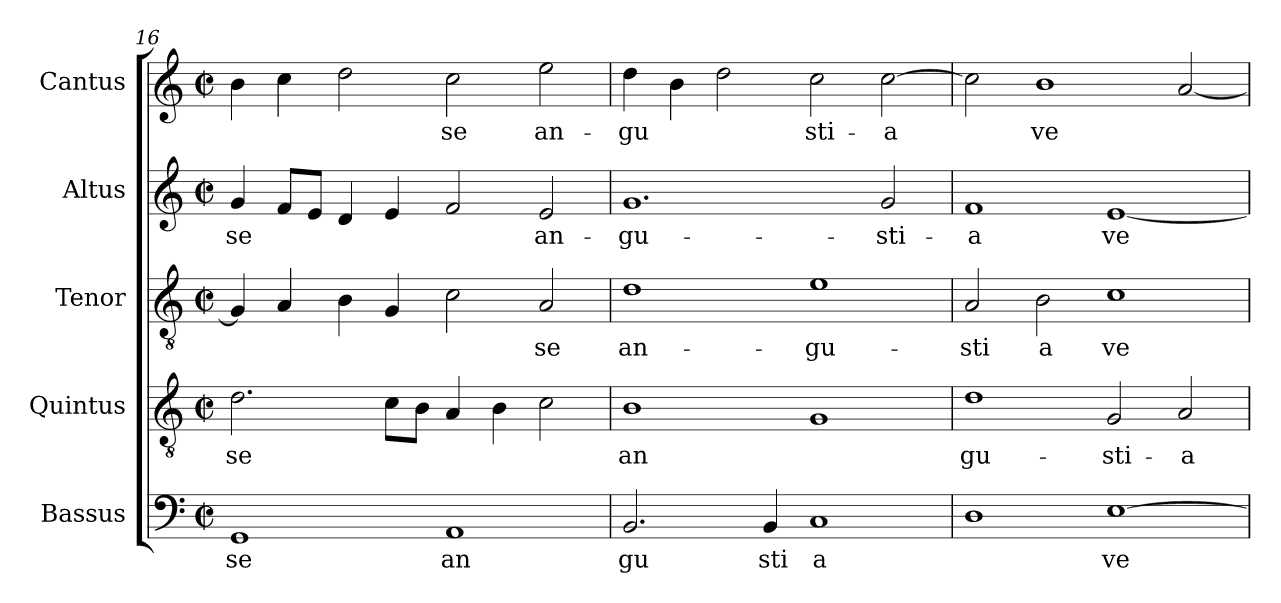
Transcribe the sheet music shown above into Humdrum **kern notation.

**kern	**text	**kern	**text	**kern	**text	**kern	**text	**kern	**text
*part5	*part5	*part4	*part4	*part3	*part3	*part2	*part2	*part1	*part1
*staff5	*staff5	*staff4	*staff4	*staff3	*staff3	*staff2	*staff2	*staff1	*staff1
*I"Bassus	*	*I"Quintus	*	*I"Tenor	*	*I"Altus	*	*I"Cantus	*
*clefF4	*	*clefGv2	*	*clefGv2	*	*clefG2	*	*clefG2	*
*k[]	*	*k[]	*	*k[]	*	*k[]	*	*k[]	*
*C:	*	*C:	*	*C:	*	*C:	*	*C:	*
*M2/2	*	*M2/2	*	*M2/2	*	*M2/2	*	*M2/2	*
*met(c|)	*	*met(c|)	*	*met(c|)	*	*met(c|)	*	*met(c|)	*
=16	=16	=16	=16	=16	=16	=16	=16	=16	=16
!	!LO:LY:b:cj	!	!LO:LY:b:cj	!	!LO:LY:b:cj	!	!LO:LY:b:cj	!	!LO:LY:b:cj
1GG	se	2.d\	se	4G/]	.	4g/	se	4b\	.
!	!	!	!	!	!LO:LY:b:cj	!	!LO:LY:b:cj	!	!LO:LY:b:cj
.	.	.	.	4A/	.	8f/L	.	4cc\	.
!	!	!	!	!	!	!	!LO:LY:b:cj	!	!
.	.	.	.	.	.	8e/J	.	.	.
!	!	!	!	!	!LO:LY:b:cj	!	!LO:LY:b:cj	!	!LO:LY:b:cj
.	.	.	.	4B\	.	4d/	.	2dd\	.
!	!	!	!LO:LY:b:cj	!	!LO:LY:b:cj	!	!LO:LY:b:cj	!	!
.	.	8c\L	.	4G/	.	4e/	.	.	.
!	!	!	!LO:LY:b:cj	!	!	!	!	!	!
.	.	8B\J	.	.	.	.	.	.	.
!	!LO:LY:b:cj	!	!LO:LY:b:cj	!	!LO:LY:b:cj	!	!LO:LY:b:cj	!	!LO:LY:b:cj
1AA	an	4A/	.	2c\	.	2f/	.	2cc\	se
!	!	!	!LO:LY:b:cj	!	!	!	!	!	!
.	.	4B\	.	.	.	.	.	.	.
!	!	!	!LO:LY:b:cj	!	!LO:LY:b:cj	!	!LO:LY:b:cj	!	!LO:LY:b:cj
.	.	2c\	.	2A/	se	2e/	an-	2ee\	an-
=17	=17	=17	=17	=17	=17	=17	=17	=17	=17
!	!LO:LY:b:cj	!	!LO:LY:b:cj	!	!LO:LY:b:cj	!	!LO:LY:b:cj	!	!LO:LY:b:cj
2.BB/	gu	1B	an	1d	an-	1.g	-gu-	4dd\	-gu-
!	!	!	!	!	!	!	!	!	!LO:LY:b:cj
.	.	.	.	.	.	.	.	4b\	--
!	!	!	!	!	!	!	!	!	!LO:LY:b:cj
.	.	.	.	.	.	.	.	2dd\	--
!	!LO:LY:b:cj	!	!	!	!	!	!	!	!
4BB/	sti	.	.	.	.	.	.	.	.
!	!LO:LY:b:cj	!	!LO:LY:b:cj	!	!LO:LY:b:cj	!	!	!	!LO:LY:b:cj
1C	a	1G	.	1e	-gu-	.	.	2cc\	-sti-
!	!	!	!	!	!	!	!LO:LY:b:cj	!	!LO:LY:b:cj
.	.	.	.	.	.	2g/	-sti-	[>2cc\	-a-
!!LO:PB:g=z
=18	=18	=18	=18	=18	=18	=18	=18	=18	=18
!	!LO:LY:b:cj	!	!LO:LY:b:cj	!	!LO:LY:b:cj	!	!LO:LY:b:cj	!	!LO:LY:b:cj
1D	.	1d	gu-	2A/	-sti	1f	-a	2cc\]	--
!	!	!	!	!	!LO:LY:b:cj	!	!	!	!LO:LY:b:cj
.	.	.	.	2B\	a	.	.	1b	-ve
!	!LO:LY:b:cj	!	!LO:LY:b:cj	!	!LO:LY:b:cj	!	!LO:LY:b:cj	!	!
[>1E	ve	2G/	-sti-	1c	ve	[<1e	ve	.	.
!	!	!	!LO:LY:b:cj	!	!	!	!	!	!LO:LY:b:cj
.	.	2A/	-a-	.	.	.	.	[<2a/	.
=	=	=	=	=	=	=	=	=	=
*-	*-	*-	*-	*-	*-	*-	*-	*-	*-
